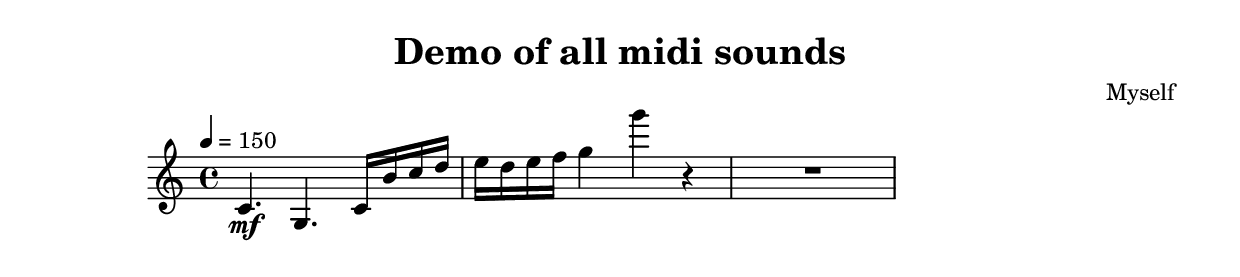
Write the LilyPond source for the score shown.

%% Do not edit this file; it is auto-generated from LSR http://lsr.dsi.unimi.it
%% This file is in the public domain.
\version "2.13.1"

\header {
  lsrtags = "midi"

  texidoc = "
Problem: How to know which @code{midiInstrument} would be best for your
composition? Solution: A LilyPond demo file.



"
  doctitle = "Demo MidiInstruments"
} % begin verbatim

\header {
  title = "Demo of all midi sounds"
  arranger = "Myself "
}

baseMelody = \relative c' {
  c4.\mf g c16 b' c d
  e16 d e f g4 g'4 r
  R1
}
melody = {
  \tempo 4 = 150
  \baseMelody
}

\score {
  \new Staff <<
    \new Voice \melody
  >>
  \layout { }
}

\score { 
  \new Staff <<
    \new Voice {
      r\mf
      \set Staff.midiInstrument = #"acoustic grand" \melody
      \set Staff.midiInstrument = #"bright acoustic" \melody
      \set Staff.midiInstrument = #"electric grand" \melody
      \set Staff.midiInstrument = #"honky-tonk" \melody
      \set Staff.midiInstrument = #"electric piano 1" \melody
      \set Staff.midiInstrument = #"electric piano 2" \melody
      \set Staff.midiInstrument = #"harpsichord" \melody
      \set Staff.midiInstrument = #"clav" \melody
      \set Staff.midiInstrument = #"celesta" \melody
      \set Staff.midiInstrument = #"glockenspiel" \melody
      \set Staff.midiInstrument = #"music box" \melody
      \set Staff.midiInstrument = #"vibraphone" \melody
      \set Staff.midiInstrument = #"marimba" \melody
      \set Staff.midiInstrument = #"xylophone" \melody
      \set Staff.midiInstrument = #"tubular bells" \melody
      \set Staff.midiInstrument = #"dulcimer" \melody
      \set Staff.midiInstrument = #"drawbar organ" \melody
      \set Staff.midiInstrument = #"percussive organ" \melody
      \set Staff.midiInstrument = #"rock organ" \melody
      \set Staff.midiInstrument = #"church organ" \melody
      \set Staff.midiInstrument = #"reed organ" \melody
      \set Staff.midiInstrument = #"accordion" \melody
      \set Staff.midiInstrument = #"harmonica" \melody
      \set Staff.midiInstrument = #"concertina" \melody
      \set Staff.midiInstrument = #"acoustic guitar (nylon)" \melody
      \set Staff.midiInstrument = #"acoustic guitar (steel)" \melody
      \set Staff.midiInstrument = #"electric guitar (jazz)" \melody
      \set Staff.midiInstrument = #"electric guitar (clean)" \melody
      \set Staff.midiInstrument = #"electric guitar (muted)" \melody
      \set Staff.midiInstrument = #"overdriven guitar" \melody
      \set Staff.midiInstrument = #"distorted guitar" \melody
      \set Staff.midiInstrument = #"acoustic bass" \melody
      \set Staff.midiInstrument = #"electric bass (finger)" \melody
      \set Staff.midiInstrument = #"electric bass (pick)" \melody
      \set Staff.midiInstrument = #"fretless bass" \melody
      \set Staff.midiInstrument = #"slap bass 1" \melody
      \set Staff.midiInstrument = #"slap bass 2" \melody
      \set Staff.midiInstrument = #"synth bass 1" \melody
      \set Staff.midiInstrument = #"synth bass 2" \melody
      \set Staff.midiInstrument = #"violin" \melody
      \set Staff.midiInstrument = #"viola" \melody
      \set Staff.midiInstrument = #"cello" \melody
      \set Staff.midiInstrument = #"contrabass" \melody
      \set Staff.midiInstrument = #"tremolo strings" \melody
      \set Staff.midiInstrument = #"pizzicato strings" \melody
      \set Staff.midiInstrument = #"orchestral harp" \melody
      \set Staff.midiInstrument = #"timpani" \melody
      \set Staff.midiInstrument = #"string ensemble 1" \melody
      \set Staff.midiInstrument = #"string ensemble 2" \melody
      \set Staff.midiInstrument = #"synthstrings 1" \melody
      \set Staff.midiInstrument = #"synthstrings 2" \melody
      \set Staff.midiInstrument = #"choir aahs" \melody
      \set Staff.midiInstrument = #"voice oohs" \melody
      \set Staff.midiInstrument = #"synth voice" \melody
      \set Staff.midiInstrument = #"orchestra hit" \melody
      \set Staff.midiInstrument = #"trumpet" \melody
      \set Staff.midiInstrument = #"trombone" \melody
      \set Staff.midiInstrument = #"tuba" \melody
      \set Staff.midiInstrument = #"muted trumpet" \melody
      \set Staff.midiInstrument = #"french horn" \melody
      \set Staff.midiInstrument = #"brass section" \melody
      \set Staff.midiInstrument = #"synthbrass 1" \melody
      \set Staff.midiInstrument = #"synthbrass 2" \melody
      \set Staff.midiInstrument = #"soprano sax" \melody
      \set Staff.midiInstrument = #"alto sax" \melody
      \set Staff.midiInstrument = #"tenor sax" \melody
      \set Staff.midiInstrument = #"baritone sax" \melody
      \set Staff.midiInstrument = #"oboe" \melody
      \set Staff.midiInstrument = #"english horn" \melody
      \set Staff.midiInstrument = #"bassoon" \melody
      \set Staff.midiInstrument = #"clarinet" \melody
      \set Staff.midiInstrument = #"piccolo" \melody
      \set Staff.midiInstrument = #"flute" \melody
      \set Staff.midiInstrument = #"recorder" \melody
      \set Staff.midiInstrument = #"pan flute" \melody
      \set Staff.midiInstrument = #"blown bottle" \melody
      \set Staff.midiInstrument = #"shakuhachi" \melody
      \set Staff.midiInstrument = #"whistle" \melody
      \set Staff.midiInstrument = #"ocarina" \melody
      \set Staff.midiInstrument = #"lead 1 (square)" \melody
      \set Staff.midiInstrument = #"lead 2 (sawtooth)" \melody
      \set Staff.midiInstrument = #"lead 3 (calliope)" \melody
      \set Staff.midiInstrument = #"lead 4 (chiff)" \melody
      \set Staff.midiInstrument = #"lead 5 (charang)" \melody
      \set Staff.midiInstrument = #"lead 6 (voice)" \melody
      \set Staff.midiInstrument = #"lead 7 (fifths)" \melody
      \set Staff.midiInstrument = #"lead 8 (bass+lead)" \melody
      \set Staff.midiInstrument = #"pad 1 (new age)" \melody
      \set Staff.midiInstrument = #"pad 2 (warm)" \melody
      \set Staff.midiInstrument = #"pad 3 (polysynth)" \melody
      \set Staff.midiInstrument = #"pad 4 (choir)" \melody
      \set Staff.midiInstrument = #"pad 5 (bowed)" \melody
      \set Staff.midiInstrument = #"pad 6 (metallic)" \melody
      \set Staff.midiInstrument = #"pad 7 (halo)" \melody
      \set Staff.midiInstrument = #"pad 8 (sweep)" \melody
      \set Staff.midiInstrument = #"fx 1 (rain)" \melody
      \set Staff.midiInstrument = #"fx 2 (soundtrack)" \melody
      \set Staff.midiInstrument = #"fx 3 (crystal)" \melody
      \set Staff.midiInstrument = #"fx 4 (atmosphere)" \melody
      \set Staff.midiInstrument = #"fx 5 (brightness)" \melody
      \set Staff.midiInstrument = #"fx 6 (goblins)" \melody
      \set Staff.midiInstrument = #"fx 7 (echoes)" \melody
      \set Staff.midiInstrument = #"fx 8 (sci-fi)" \melody
      \set Staff.midiInstrument = #"sitar" \melody
      \set Staff.midiInstrument = #"banjo" \melody
      \set Staff.midiInstrument = #"shamisen" \melody
      \set Staff.midiInstrument = #"koto" \melody
      \set Staff.midiInstrument = #"kalimba" \melody
      \set Staff.midiInstrument = #"bagpipe" \melody
      \set Staff.midiInstrument = #"fiddle" \melody
      \set Staff.midiInstrument = #"shanai" \melody
      \set Staff.midiInstrument = #"tinkle bell" \melody
      \set Staff.midiInstrument = #"agogo" \melody
      \set Staff.midiInstrument = #"steel drums" \melody
      \set Staff.midiInstrument = #"woodblock" \melody
      \set Staff.midiInstrument = #"taiko drum" \melody
      \set Staff.midiInstrument = #"melodic tom" \melody
      \set Staff.midiInstrument = #"synth drum" \melody
      \set Staff.midiInstrument = #"reverse cymbal" \melody
      \set Staff.midiInstrument = #"guitar fret noise" \melody
      \set Staff.midiInstrument = #"breath noise" \melody
      \set Staff.midiInstrument = #"seashore" \melody
      \set Staff.midiInstrument = #"bird tweet" \melody
      \set Staff.midiInstrument = #"telephone ring" \melody
      \set Staff.midiInstrument = #"helicopter" \melody
      \set Staff.midiInstrument = #"applause" \melody
      \set Staff.midiInstrument = #"gunshot" \melody
    }
  >>
  \midi { }
}
